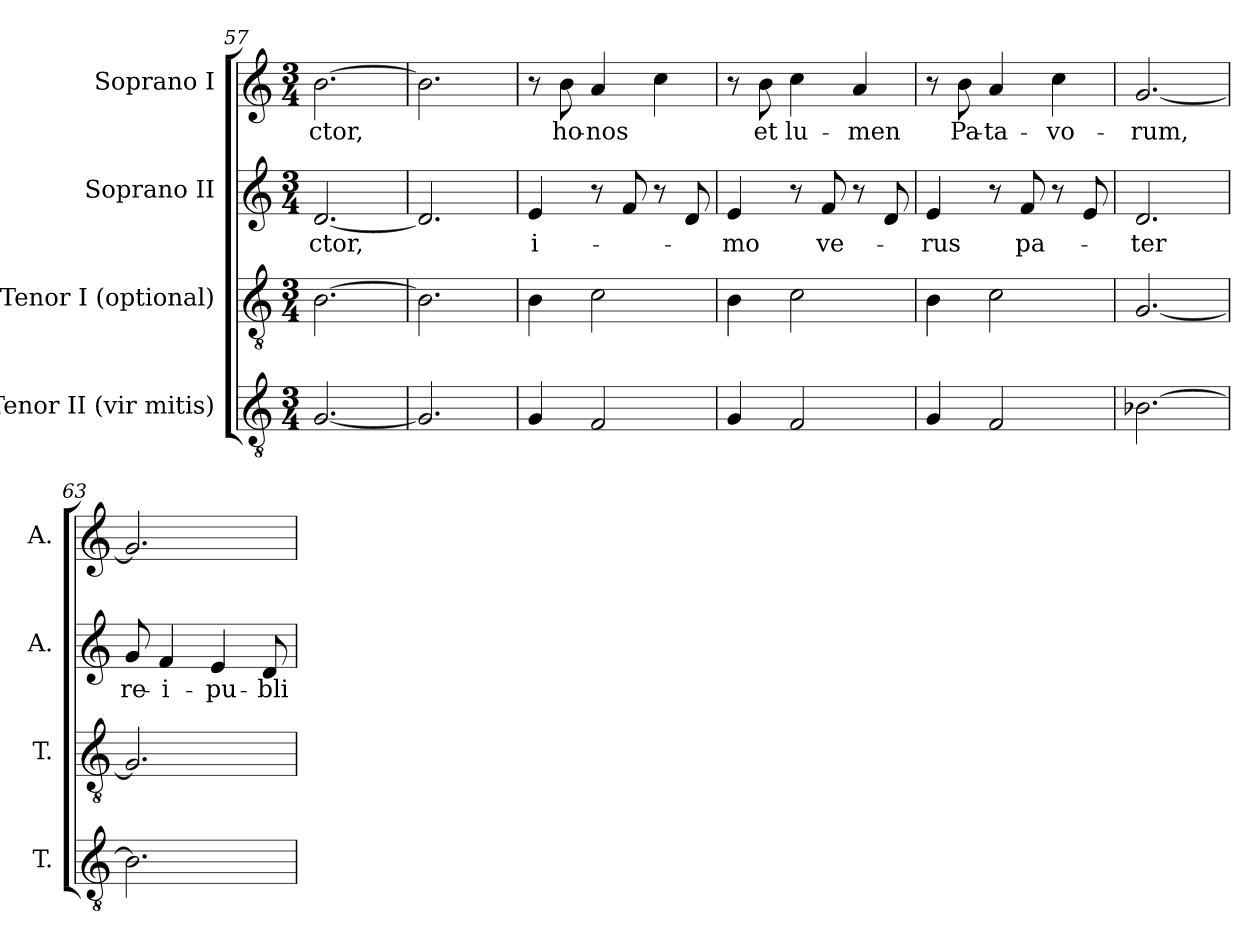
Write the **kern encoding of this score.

**kern	**kern	**kern	**text	**kern	**text
*part4	*part3	*part2	*part2	*part1	*part1
*staff4	*staff3	*staff2	*staff2	*staff1	*staff1
*I"Tenor II (vir mitis)	*I"Tenor I (optional)	*I"Soprano II	*	*I"Soprano I	*
*I'T.	*I'T.	*I'A.	*	*I'A.	*
*clefGv2	*clefGv2	*clefG2	*	*clefG2	*
*ITrd7c12	*ITrd7c12	*	*	*	*
*k[]	*k[]	*k[]	*	*k[]	*
*C:	*C:	*C:	*	*C:	*
*M3/4	*M3/4	*M3/4	*	*M3/4	*
=57	=57	=57	=57	=57	=57
!	!	!	!LO:LY:b:color=#000000	!	!
!	!	!	!	!	!LO:LY:b:color=#000000
[2.GGi/	[2.BBi\	[2.di/	-ctor,	[2.bi\	-ctor,
=58	=58	=58	=58	=58	=58
2.GGi/]	2.BBi\]	2.di/]	.	2.bi\]	.
=59	=59	=59	=59	=59	=59
!	!	!	!LO:LY:b:color=#000000	!	!
4GGi/	4BBi\	4ei/	i-	8r	.
!	!	!	!	!	!LO:LY:b:color=#000000
.	.	.	.	8bi\	ho-
!	!	!	!	!	!LO:LY:b:color=#000000
2FFi/	2Ci\	8r	.	4ai/	-nos
.	.	8fi/	.	.	.
.	.	8r	.	4cci\	.
.	.	8di/	.	.	.
!!LO:LB:g=z
=60	=60	=60	=60	=60	=60
!	!	!	!LO:LY:b:color=#000000	!	!
4GGi/	4BBi\	4ei/	-mo	8r	.
!	!	!	!	!	!LO:LY:b:color=#000000
.	.	.	.	8bi\	et
!	!	!	!	!	!LO:LY:b:color=#000000
2FFi/	2Ci\	8r	.	4cci\	lu-
!	!	!	!LO:LY:b:color=#000000	!	!
.	.	8fi/	ve-	.	.
!	!	!	!	!	!LO:LY:b:color=#000000
.	.	8r	.	4ai/	-men
.	.	8di/	.	.	.
=61	=61	=61	=61	=61	=61
!	!	!	!LO:LY:b:color=#000000	!	!
4GGi/	4BBi\	4ei/	-rus	8r	.
!	!	!	!	!	!LO:LY:b:color=#000000
.	.	.	.	8bi\	Pa-
!	!	!	!	!	!LO:LY:b:color=#000000
2FFi/	2Ci\	8r	.	4ai/	-ta-
!	!	!	!LO:LY:b:color=#000000	!	!
.	.	8fi/	pa-	.	.
!	!	!	!	!	!LO:LY:b:color=#000000
.	.	8r	.	4cci\	-vo-
.	.	8ei/	.	.	.
=62	=62	=62	=62	=62	=62
!	!	!	!LO:LY:b:color=#000000	!	!
!	!	!	!	!	!LO:LY:b:color=#000000
[2.BB-Xi\	[2.GGi/	2.di/	-ter	[2.gi/	-rum,
=63	=63	=63	=63	=63	=63
!	!	!	!LO:LY:b:color=#000000	!	!
2.BB-i\]	2.GGi/]	8gi/	re-	2.gi/]	.
!	!	!	!LO:LY:b:color=#000000	!	!
.	.	4fi/	-i-	.	.
!	!	!	!LO:LY:b:color=#000000	!	!
.	.	4ei/	-pu-	.	.
!	!	!	!LO:LY:b:color=#000000	!	!
.	.	8di/	-bli-	.	.
=	=	=	=	=	=
*-	*-	*-	*-	*-	*-
